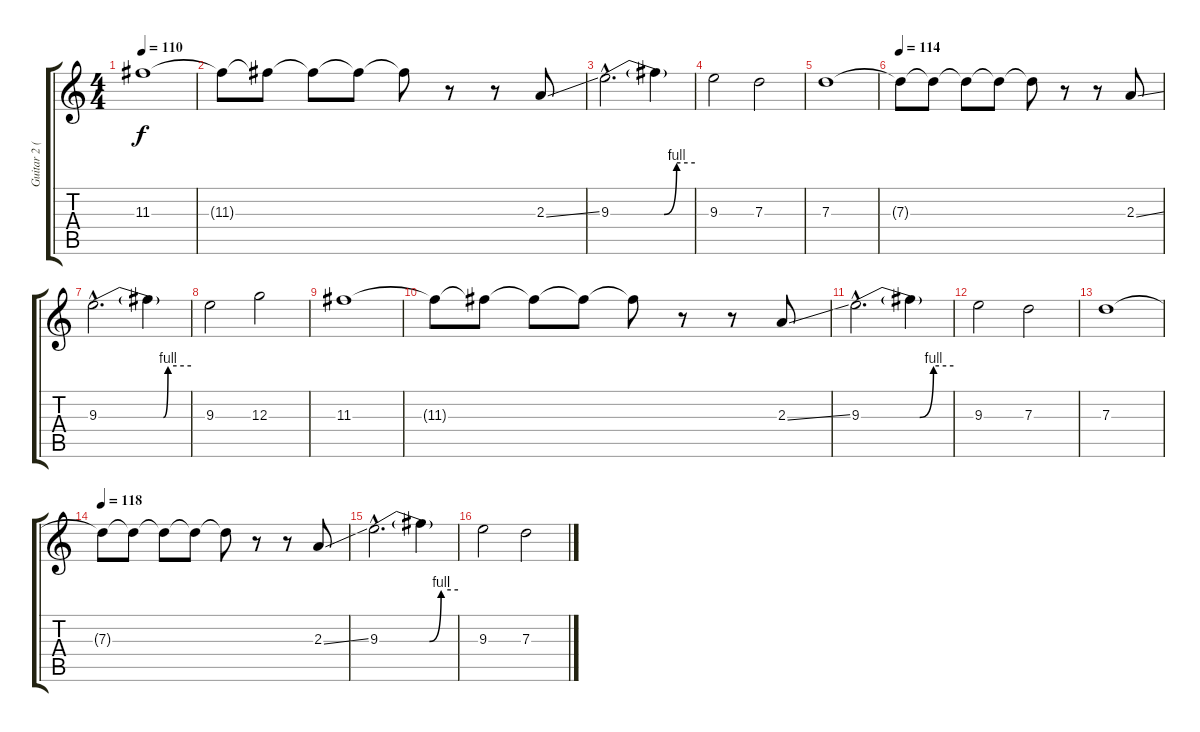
\track ("Guitar 2 (Lead) (Part 2)" "Guitar 2 (") {instrument overdrivenguitar}
\staff {score tabs}
\tuning (E4 B3 G3 D3 A2 E2) {hide}
\ts (4 4)
\tempo 110
\clef g2
\ks c
11.3.1{dy f} |
11.3{t}.8 11.3{t}.8 11.3{t}.8 11.3{t}.8 11.3{t}.8 r.8 r.8 2.3{ss}.8 |
9.3{be (custom 0 0 38 0 47 4 60 4) hac}.2{d} 9.3{t}.4 |
9.3.2 7.3.2 |
7.3.1 |
\tempo 114
7.3{t}.8 7.3{t}.8 7.3{t}.8 7.3{t}.8 7.3{t}.8 r.8 r.8 2.3{ss}.8 |
9.3{be (custom 0 0 42 0 45 4 60 4) hac}.2{d} 9.3{t}.4 |
9.3.2 12.3.2 |
11.3.1 |
11.3{t}.8 11.3{t}.8 11.3{t}.8 11.3{t}.8 11.3{t}.8 r.8 r.8 2.3{ss}.8 |
9.3{be (custom 0 0 38 0 47 4 60 4) hac}.2{d} 9.3{t}.4 |
9.3.2 7.3.2 |
7.3.1 |
\tempo 118
7.3{t}.8 7.3{t}.8 7.3{t}.8 7.3{t}.8 7.3{t}.8 r.8 r.8 2.3{ss}.8 |
9.3{be (custom 0 0 38 0 47 4 60 4) hac}.2{d} 9.3{t}.4 |
9.3.2 7.3.2
